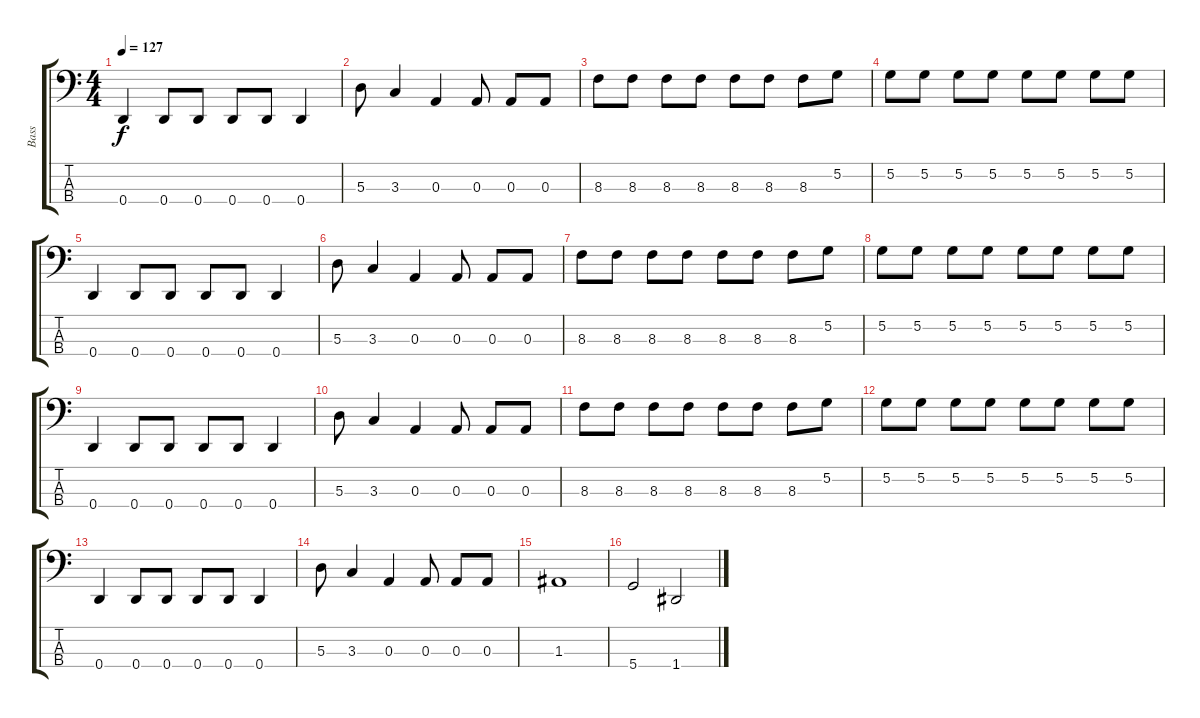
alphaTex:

\track ("Bass" "Bass") {instrument electricbassfinger}
\staff {score tabs}
\tuning (G2 D2 A1 D1) {hide}
\ts (4 4)
\tempo 127
\clef f4
\ks c
0.4.4{dy f} 0.4.8 0.4.8 0.4.8 0.4.8 0.4.4 |
5.3.8 3.3.4 0.3.4 0.3.8 0.3.8 0.3.8 |
8.3.8 8.3.8 8.3.8 8.3.8 8.3.8 8.3.8 8.3.8 5.2.8 |
5.2.8 5.2.8 5.2.8 5.2.8 5.2.8 5.2.8 5.2.8 5.2.8 |
0.4.4 0.4.8 0.4.8 0.4.8 0.4.8 0.4.4 |
5.3.8 3.3.4 0.3.4 0.3.8 0.3.8 0.3.8 |
8.3.8 8.3.8 8.3.8 8.3.8 8.3.8 8.3.8 8.3.8 5.2.8 |
5.2.8 5.2.8 5.2.8 5.2.8 5.2.8 5.2.8 5.2.8 5.2.8 |
0.4.4 0.4.8 0.4.8 0.4.8 0.4.8 0.4.4 |
5.3.8 3.3.4 0.3.4 0.3.8 0.3.8 0.3.8 |
8.3.8 8.3.8 8.3.8 8.3.8 8.3.8 8.3.8 8.3.8 5.2.8 |
5.2.8 5.2.8 5.2.8 5.2.8 5.2.8 5.2.8 5.2.8 5.2.8 |
0.4.4 0.4.8 0.4.8 0.4.8 0.4.8 0.4.4 |
5.3.8 3.3.4 0.3.4 0.3.8 0.3.8 0.3.8 |
1.3.1 |
5.4.2 1.4.2
